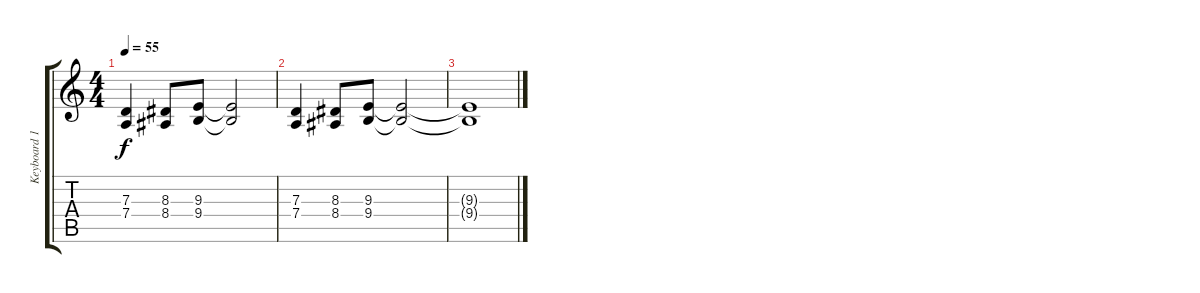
\track ("Keyboard 1" "Keyboard 1") {instrument drawbarorgan}
\staff {score tabs}
\tuning (E4 B3 G3 D3 A2 E2) {hide}
\ts (4 4)
\tempo 55
\clef g2
\ks c
(7.3 7.4).4{dy f} (8.3 8.4).8 (9.3 9.4).8 (9.3{t} 9.4{t}).2 |
(7.3 7.4).4 (8.3 8.4).8 (9.3 9.4).8 (9.3{t} 9.4{t}).2{volume 0} |
(9.3{t} 9.4{t}).1
